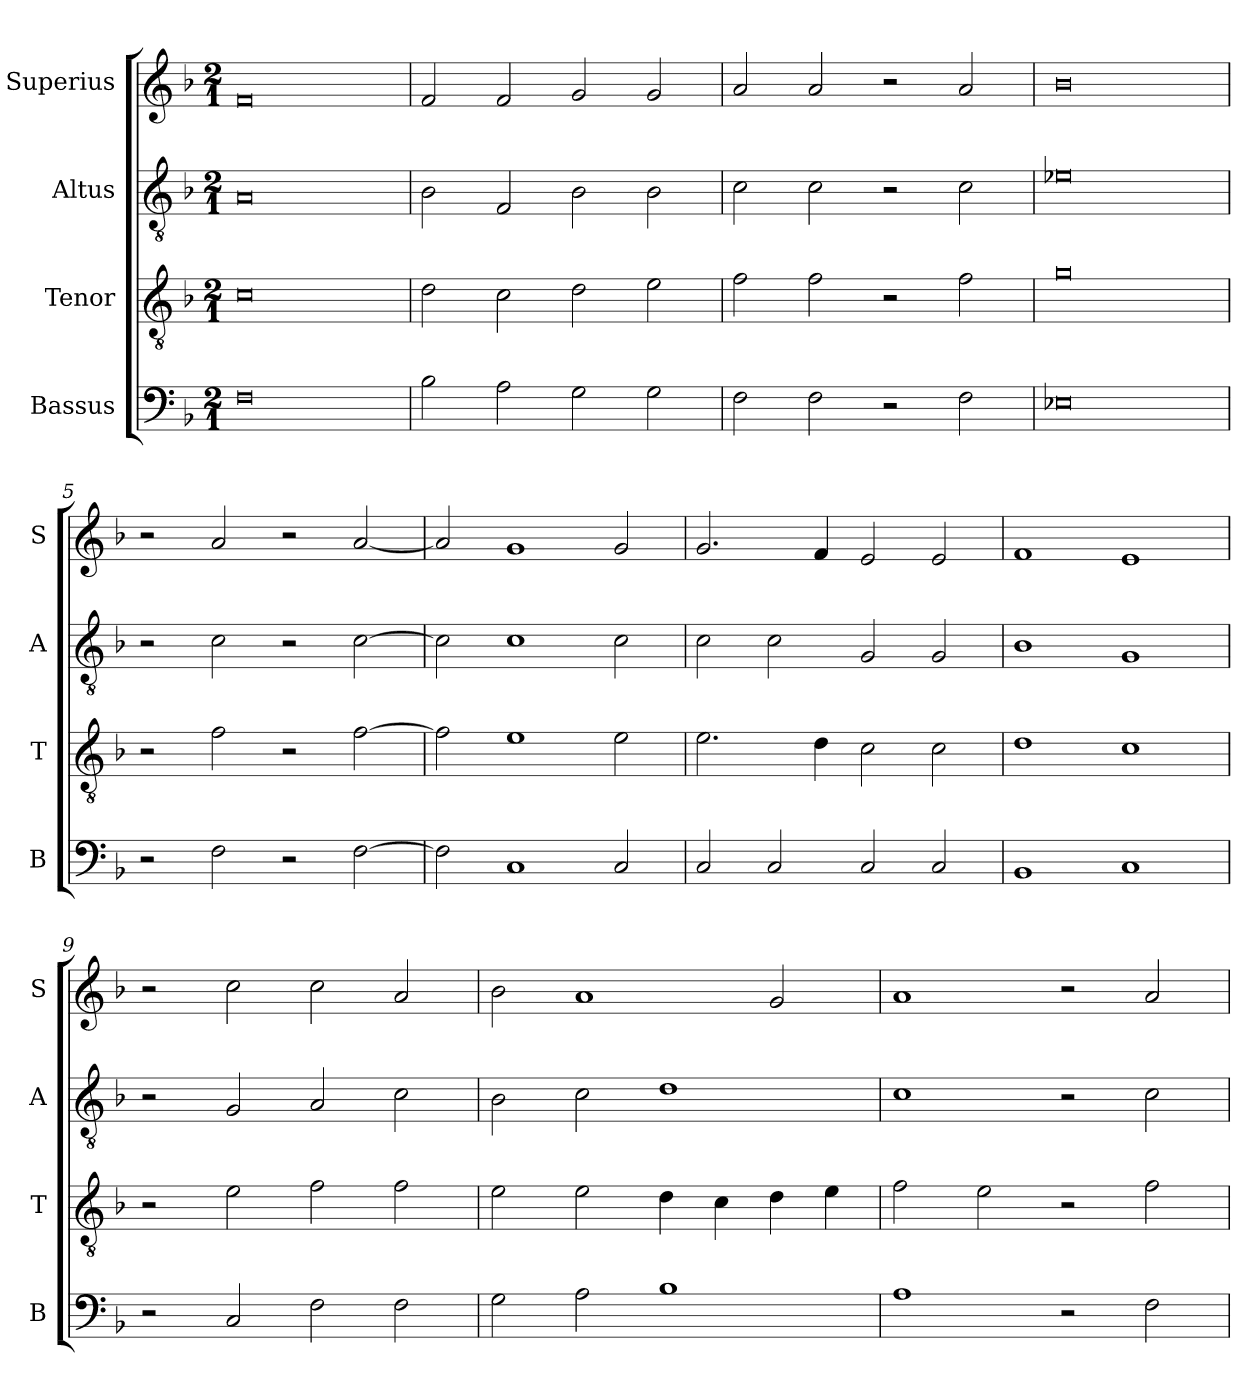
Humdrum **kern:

**kern	**kern	**kern	**kern
*part4	*part3	*part2	*part1
*staff4	*staff3	*staff2	*staff1
*I"Bassus	*I"Tenor	*I"Altus	*I"Superius
*I'B	*I'T	*I'A	*I'S
*clefF4	*clefGv2	*clefGv2	*clefG2
*k[b-]	*k[b-]	*k[b-]	*k[b-]
*F:	*F:	*F:	*F:
*M2/1	*M2/1	*M2/1	*M2/1
=1	=1	=1	=1
0F	0c	0A	0f
=2	=2	=2	=2
2B-	2d	2B-	2f
2A	2c	2F	2f
2G	2d	2B-	2g
2G	2e	2B-	2g
=3	=3	=3	=3
2F	2f	2c	2a
2F	2f	2c	2a
2r	2r	2r	2r
2F	2f	2c	2a
=4	=4	=4	=4
0E-X	0g	0e-X	0b-
=5	=5	=5	=5
2r	2r	2r	2r
2F	2f	2c	2a
2r	2r	2r	2r
[2F	[2f	[2c	[2a
=6	=6	=6	=6
2F]	2f]	2c]	2a]
1C	1e	1c	1g
2C	2e	2c	2g
=7	=7	=7	=7
2C	2.e	2c	2.g
2C	.	2c	.
.	4d	.	4f
2C	2c	2G	2e
2C	2c	2G	2e
=8	=8	=8	=8
1BB-	1d	1B-	1f
1C	1c	1G	1e
=9	=9	=9	=9
2r	2r	2r	2r
2C	2e	2G	2cc
2F	2f	2A	2cc
2F	2f	2c	2a
=10	=10	=10	=10
2G	2e	2B-	2b-
2A	2e	2c	1a
1B-	4d	1d	.
.	4c	.	.
.	4d	.	2g
.	4e	.	.
=11	=11	=11	=11
1A	2f	1c	1a
.	2e	.	.
2r	2r	2r	2r
2F	2f	2c	2a
=	=	=	=
*-	*-	*-	*-
